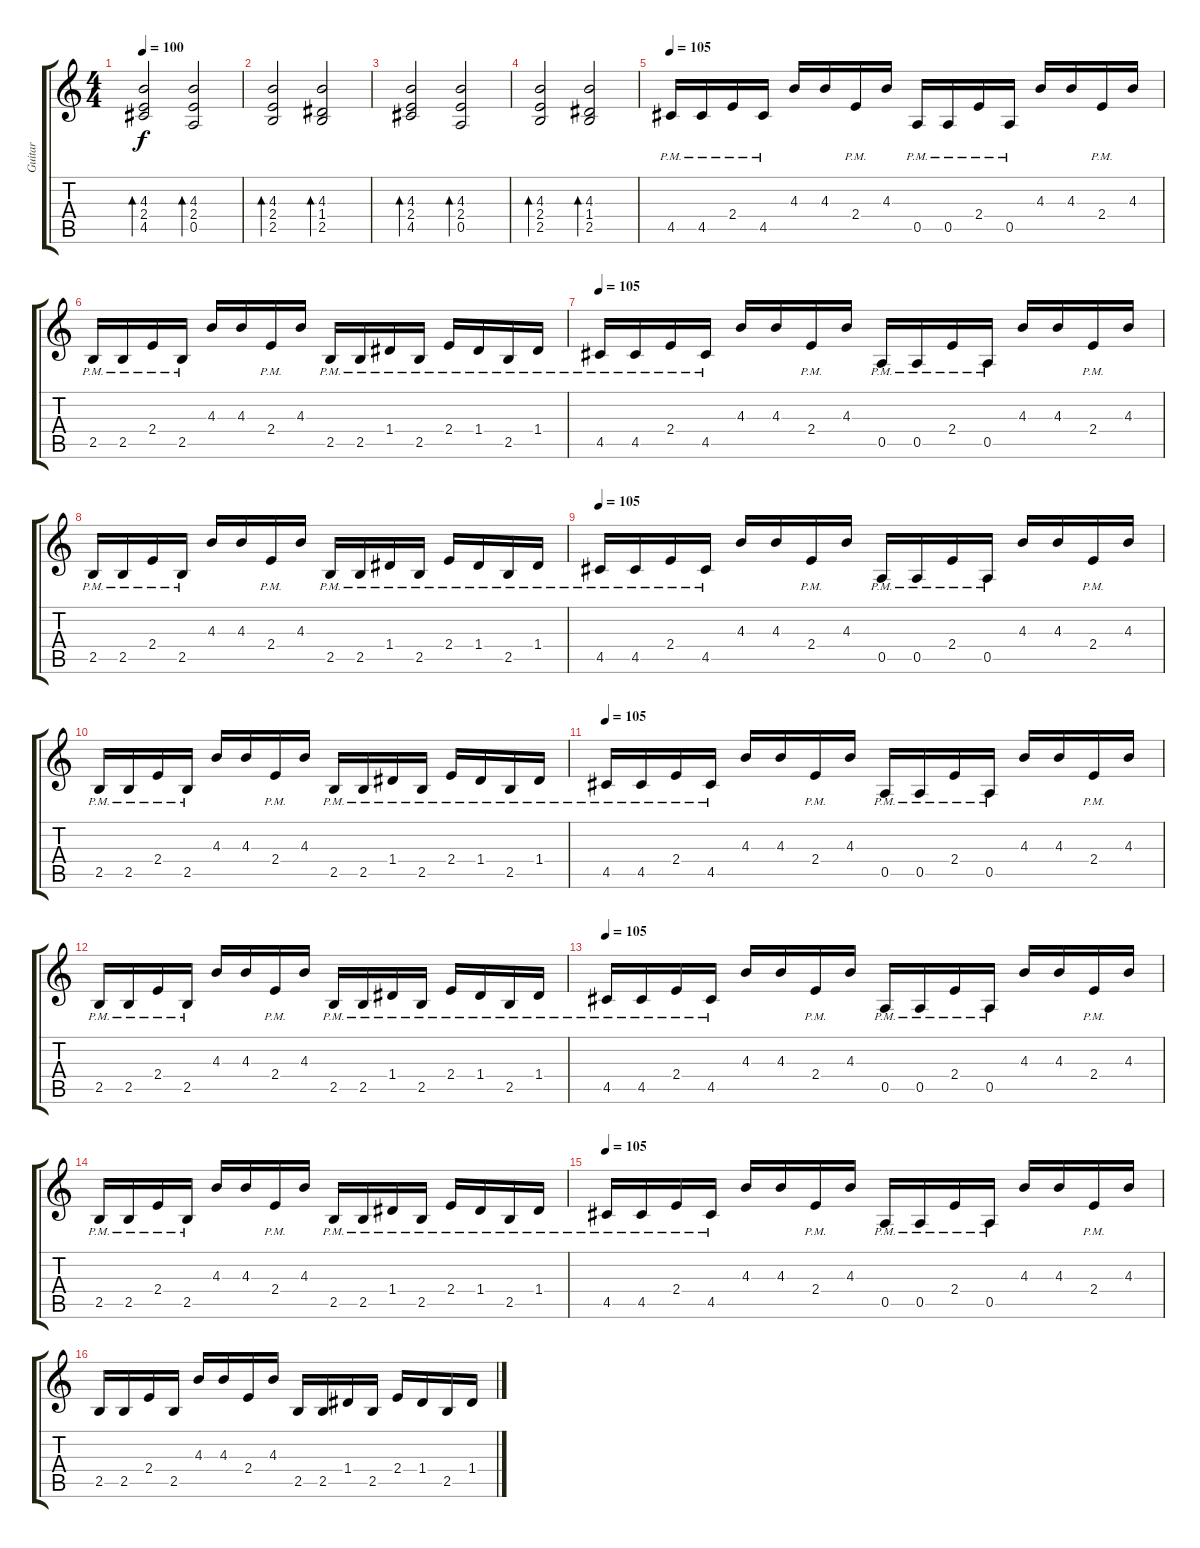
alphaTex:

\track ("Guitar" "Guitar") {instrument distortionguitar}
\staff {score tabs}
\tuning (E4 B3 G3 D3 A2 E2) {hide}
\ts (4 4)
\tempo 100
\clef g2
\ks c
(4.3 2.4 4.5).2{bd 240 dy f instrument electricguitarclean} (4.3 2.4 0.5).2{bd 240} |
(4.3 2.4 2.5).2{bd 240} (4.3 1.4 2.5).2{bd 240} |
(4.3 2.4 4.5).2{bd 240} (4.3 2.4 0.5).2{bd 240} |
(4.3 2.4 2.5).2{bd 240} (4.3 1.4 2.5).2{bd 240} |
\tempo 105
4.5{pm}.16{instrument overdrivenguitar} 4.5{pm}.16 2.4{pm}.16 4.5{pm}.16 4.3.16 4.3.16 2.4{pm}.16 4.3.16 0.5{pm}.16 0.5{pm}.16 2.4{pm}.16 0.5{pm}.16 4.3.16 4.3.16 2.4{pm}.16 4.3.16 |
2.5{pm}.16 2.5{pm}.16 2.4{pm}.16 2.5{pm}.16 4.3.16 4.3.16 2.4{pm}.16 4.3.16 2.5{pm}.16 2.5{pm}.16 1.4{pm}.16 2.5{pm}.16 2.4{pm}.16 1.4{pm}.16 2.5{pm}.16 1.4{pm}.16 |
\tempo 105
4.5{pm}.16{instrument overdrivenguitar} 4.5{pm}.16 2.4{pm}.16 4.5{pm}.16 4.3.16 4.3.16 2.4{pm}.16 4.3.16 0.5{pm}.16 0.5{pm}.16 2.4{pm}.16 0.5{pm}.16 4.3.16 4.3.16 2.4{pm}.16 4.3.16 |
2.5{pm}.16 2.5{pm}.16 2.4{pm}.16 2.5{pm}.16 4.3.16 4.3.16 2.4{pm}.16 4.3.16 2.5{pm}.16 2.5{pm}.16 1.4{pm}.16 2.5{pm}.16 2.4{pm}.16 1.4{pm}.16 2.5{pm}.16 1.4{pm}.16 |
\tempo 105
4.5{pm}.16{instrument overdrivenguitar} 4.5{pm}.16 2.4{pm}.16 4.5{pm}.16 4.3.16 4.3.16 2.4{pm}.16 4.3.16 0.5{pm}.16 0.5{pm}.16 2.4{pm}.16 0.5{pm}.16 4.3.16 4.3.16 2.4{pm}.16 4.3.16 |
2.5{pm}.16 2.5{pm}.16 2.4{pm}.16 2.5{pm}.16 4.3.16 4.3.16 2.4{pm}.16 4.3.16 2.5{pm}.16 2.5{pm}.16 1.4{pm}.16 2.5{pm}.16 2.4{pm}.16 1.4{pm}.16 2.5{pm}.16 1.4{pm}.16 |
\tempo 105
4.5{pm}.16{instrument overdrivenguitar} 4.5{pm}.16 2.4{pm}.16 4.5{pm}.16 4.3.16 4.3.16 2.4{pm}.16 4.3.16 0.5{pm}.16 0.5{pm}.16 2.4{pm}.16 0.5{pm}.16 4.3.16 4.3.16 2.4{pm}.16 4.3.16 |
2.5{pm}.16 2.5{pm}.16 2.4{pm}.16 2.5{pm}.16 4.3.16 4.3.16 2.4{pm}.16 4.3.16 2.5{pm}.16 2.5{pm}.16 1.4{pm}.16 2.5{pm}.16 2.4{pm}.16 1.4{pm}.16 2.5{pm}.16 1.4{pm}.16 |
\tempo 105
4.5{pm}.16{instrument overdrivenguitar} 4.5{pm}.16 2.4{pm}.16 4.5{pm}.16 4.3.16 4.3.16 2.4{pm}.16 4.3.16 0.5{pm}.16 0.5{pm}.16 2.4{pm}.16 0.5{pm}.16 4.3.16 4.3.16 2.4{pm}.16 4.3.16 |
2.5{pm}.16 2.5{pm}.16 2.4{pm}.16 2.5{pm}.16 4.3.16 4.3.16 2.4{pm}.16 4.3.16 2.5{pm}.16 2.5{pm}.16 1.4{pm}.16 2.5{pm}.16 2.4{pm}.16 1.4{pm}.16 2.5{pm}.16 1.4{pm}.16 |
\tempo 105
4.5{pm}.16{instrument overdrivenguitar} 4.5{pm}.16 2.4{pm}.16 4.5{pm}.16 4.3.16 4.3.16 2.4{pm}.16 4.3.16 0.5{pm}.16 0.5{pm}.16 2.4{pm}.16 0.5{pm}.16 4.3.16 4.3.16 2.4{pm}.16 4.3.16 |
2.5.16 2.5.16 2.4.16 2.5.16 4.3.16 4.3.16 2.4.16 4.3.16 2.5.16 2.5.16 1.4.16 2.5.16 2.4.16 1.4.16 2.5.16 1.4.16
